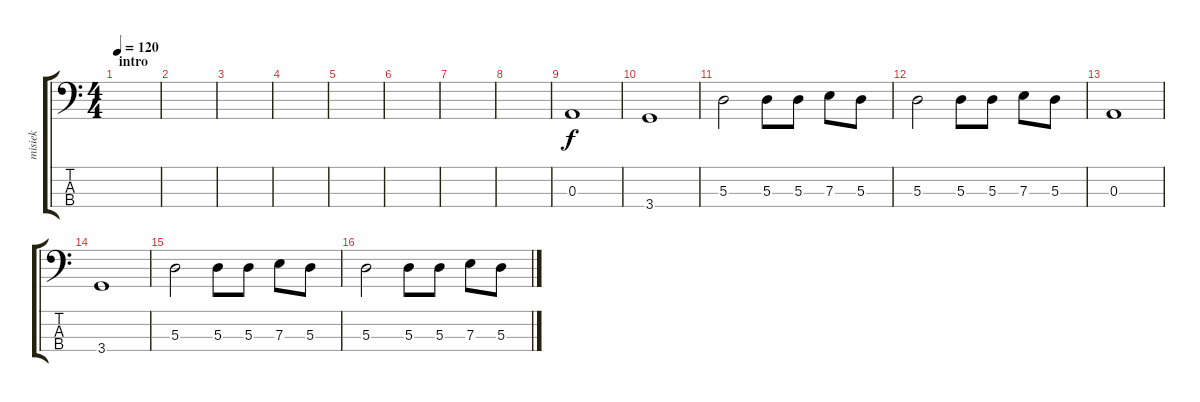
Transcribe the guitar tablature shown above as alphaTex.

\track ("misiek" "misiek") {instrument electricbasspick}
\staff {score tabs}
\tuning (G2 D2 A1 E1) {hide}
\ts (4 4)
\section ("" "intro")
\tempo 120
\clef f4
\ks c
|
|
|
|
|
|
|
|
0.3.1 |
3.4.1 |
5.3.2 5.3.8 5.3.8 7.3.8 5.3.8 |
5.3.2 5.3.8 5.3.8 7.3.8 5.3.8 |
0.3.1 |
3.4.1 |
5.3.2 5.3.8 5.3.8 7.3.8 5.3.8 |
5.3.2 5.3.8 5.3.8 7.3.8 5.3.8
